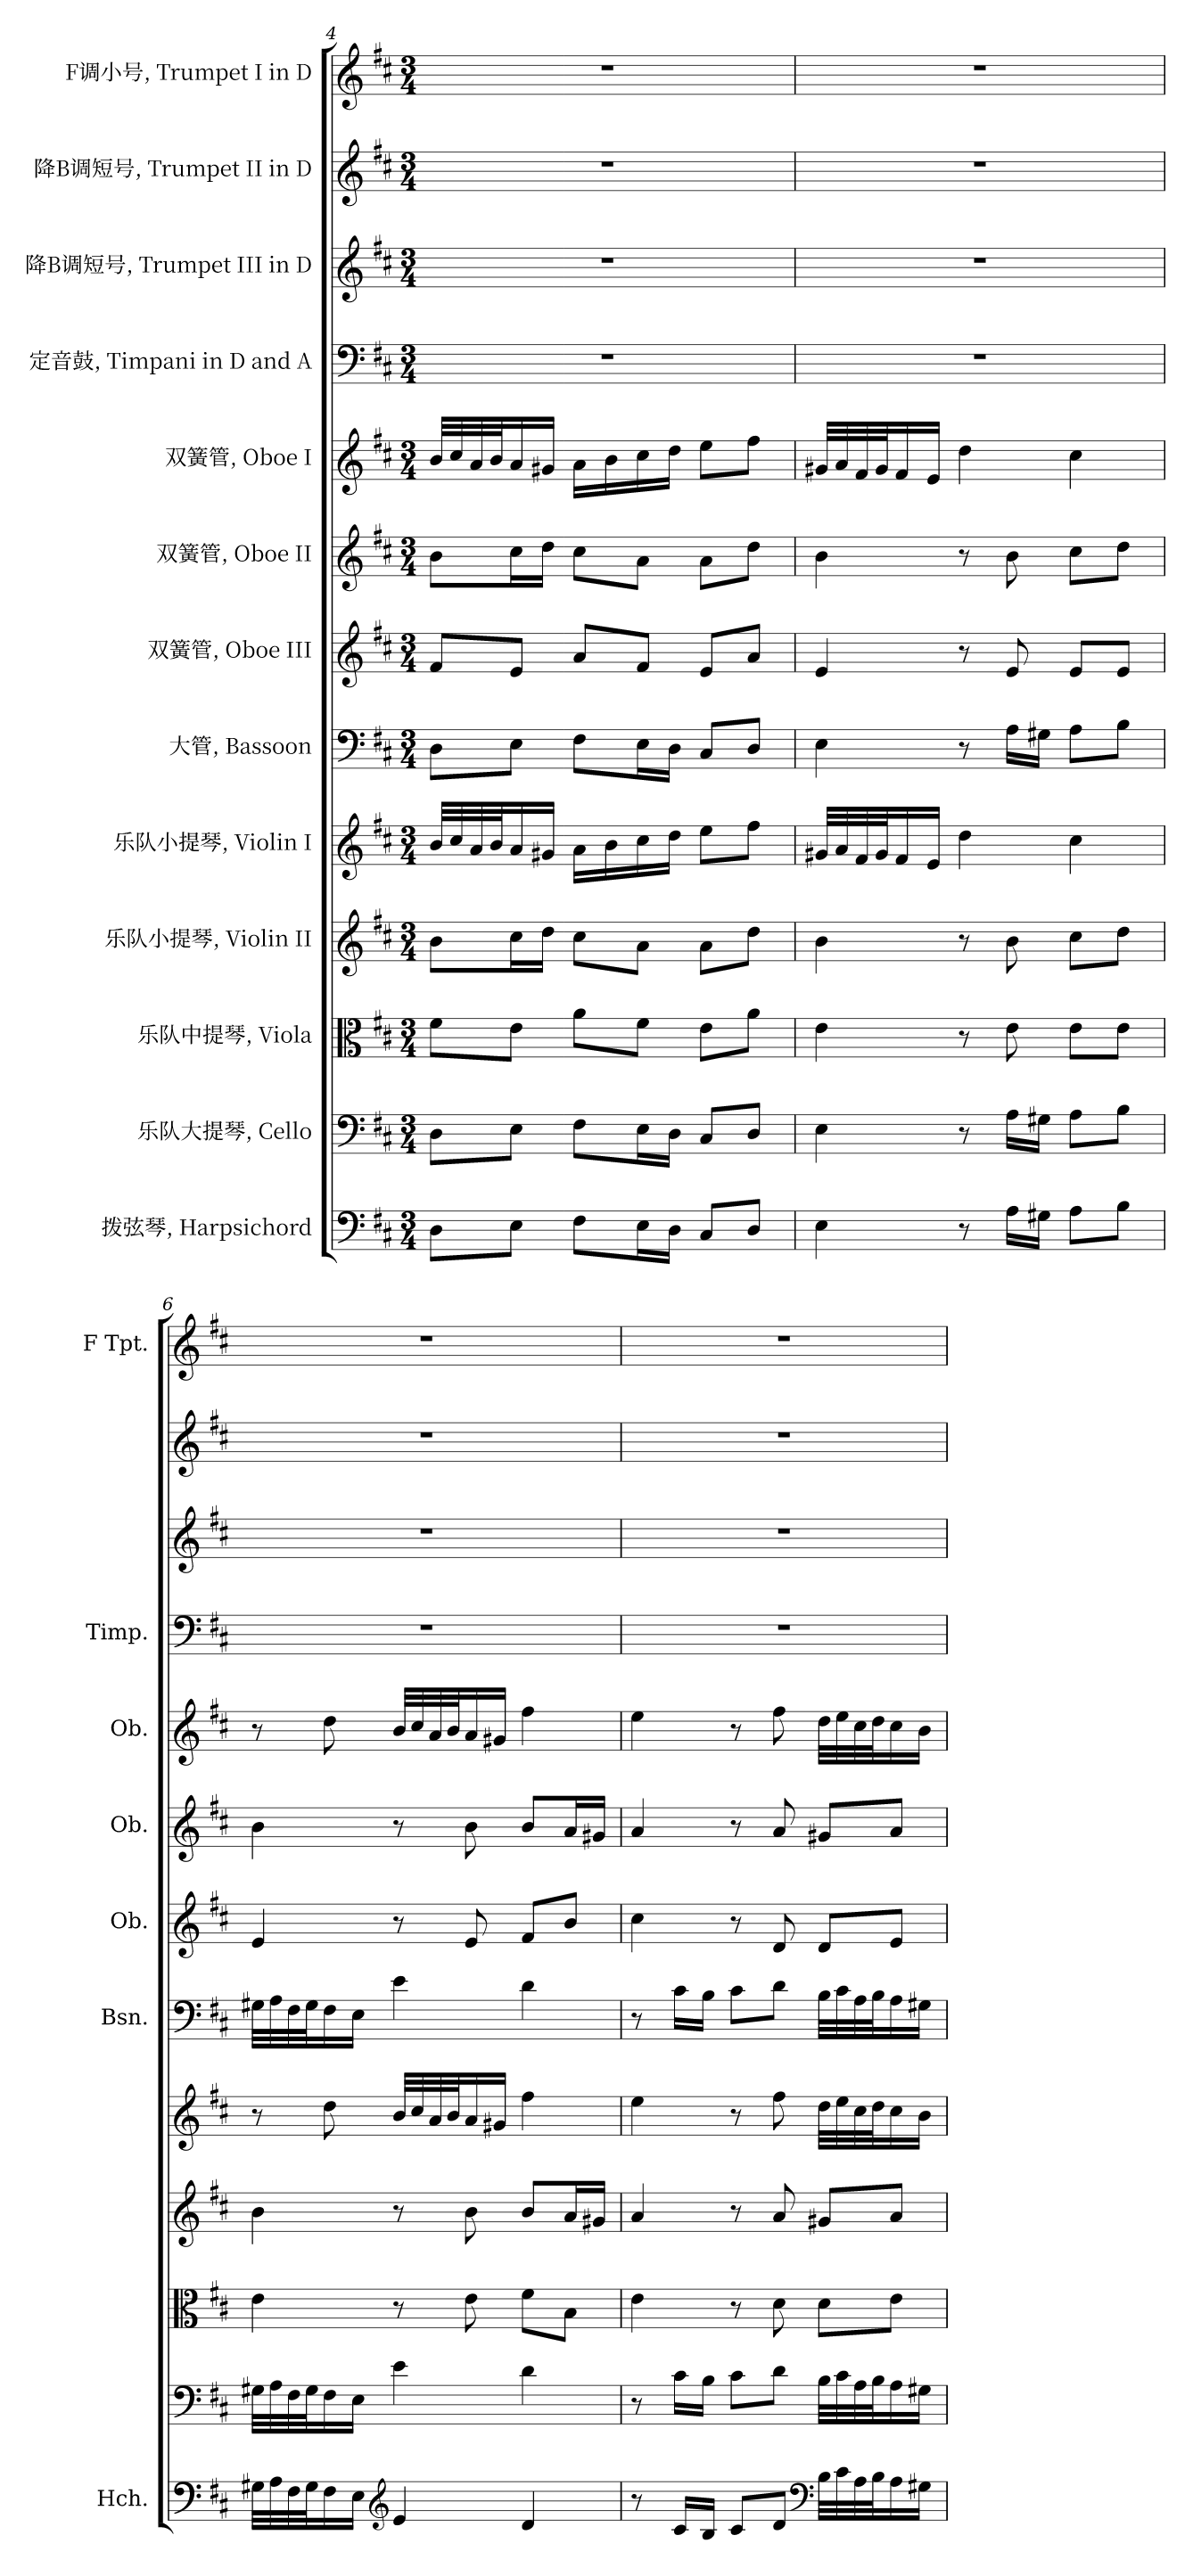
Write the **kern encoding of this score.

**kern	**kern	**kern	**kern	**kern	**kern	**kern	**kern	**kern	**kern	**kern	**kern	**kern
*part13	*part12	*part11	*part10	*part9	*part8	*part7	*part6	*part5	*part4	*part3	*part2	*part1
*staff13	*staff12	*staff11	*staff10	*staff9	*staff8	*staff7	*staff6	*staff5	*staff4	*staff3	*staff2	*staff1
*I"拨弦琴, Harpsichord	*I"乐队大提琴, Cello	*I"乐队中提琴, Viola	*I"乐队小提琴, Violin II	*I"乐队小提琴, Violin I	*I"大管, Bassoon	*I"双簧管, Oboe III	*I"双簧管, Oboe II	*I"双簧管, Oboe I	*I"定音鼓, Timpani in D and A	*I"降B调短号, Trumpet III in D	*I"降B调短号, Trumpet II in D	*I"F调小号, Trumpet I in D
*I'Hch.	*	*	*	*	*I'Bsn.	*I'Ob.	*I'Ob.	*I'Ob.	*I'Timp.	*	*	*I'F Tpt.
*clefF4	*clefF4	*clefC3	*clefG2	*clefG2	*clefF4	*clefG2	*clefG2	*clefG2	*clefF4	*clefG2	*clefG2	*clefG2
*	*	*	*	*	*	*	*	*	*	*ITrd1c2	*ITrd1c2	*ITrd1c2
*k[f#c#]	*k[f#c#]	*k[f#c#]	*k[f#c#]	*k[f#c#]	*k[f#c#]	*k[f#c#]	*k[f#c#]	*k[f#c#]	*k[f#c#]	*k[]	*k[]	*k[]
*M3/4	*M3/4	*M3/4	*M3/4	*M3/4	*M3/4	*M3/4	*M3/4	*M3/4	*M3/4	*M3/4	*M3/4	*M3/4
=4	=4	=4	=4	=4	=4	=4	=4	=4	=4	=4	=4	=4
8D\L	8D\L	8f#\L	8b\L	32b/LLL	8D\L	8f#/L	8b\L	32b/LLL	2.r	2.r	2.r	2.r
.	.	.	.	32cc#/	.	.	.	32cc#/	.	.	.	.
.	.	.	.	32a/	.	.	.	32a/	.	.	.	.
.	.	.	.	32b/J	.	.	.	32b/J	.	.	.	.
8E\J	8E\J	8e\J	16cc#\L	16a/	8E\J	8e/J	16cc#\L	16a/	.	.	.	.
.	.	.	16dd\JJ	16g#X/JJ	.	.	16dd\JJ	16g#X/JJ	.	.	.	.
8F#\L	8F#\L	8a\L	8cc#\L	16a\LL	8F#\L	8a/L	8cc#\L	16a\LL	.	.	.	.
.	.	.	.	16b\	.	.	.	16b\	.	.	.	.
16E\L	16E\L	8f#\J	8a\J	16cc#\	16E\L	8f#/J	8a\J	16cc#\	.	.	.	.
16D\JJ	16D\JJ	.	.	16dd\JJ	16D\JJ	.	.	16dd\JJ	.	.	.	.
8C#/L	8C#/L	8e\L	8a\L	8ee\L	8C#/L	8e/L	8a\L	8ee\L	.	.	.	.
8D/J	8D/J	8a\J	8dd\J	8ff#\J	8D/J	8a/J	8dd\J	8ff#\J	.	.	.	.
!!LO:PB:g=z
=5	=5	=5	=5	=5	=5	=5	=5	=5	=5	=5	=5	=5
4E\	4E\	4e\	4b\	32g#X/LLL	4E\	4e/	4b\	32g#X/LLL	2.r	2.r	2.r	2.r
.	.	.	.	32a/	.	.	.	32a/	.	.	.	.
.	.	.	.	32f#/	.	.	.	32f#/	.	.	.	.
.	.	.	.	32g#/J	.	.	.	32g#/J	.	.	.	.
.	.	.	.	16f#/	.	.	.	16f#/	.	.	.	.
.	.	.	.	16e/JJ	.	.	.	16e/JJ	.	.	.	.
8r	8r	8r	8r	4dd\	8r	8r	8r	4dd\	.	.	.	.
16A\LL	16A\LL	8e\	8b\	.	16A\LL	8e/	8b\	.	.	.	.	.
16G#X\JJ	16G#X\JJ	.	.	.	16G#X\JJ	.	.	.	.	.	.	.
8A\L	8A\L	8e\L	8cc#\L	4cc#\	8A\L	8e/L	8cc#\L	4cc#\	.	.	.	.
8B\J	8B\J	8e\J	8dd\J	.	8B\J	8e/J	8dd\J	.	.	.	.	.
=6	=6	=6	=6	=6	=6	=6	=6	=6	=6	=6	=6	=6
32G#X\LLL	32G#X\LLL	4e\	4b\	8r	32G#X\LLL	4e/	4b\	8r	2.r	2.r	2.r	2.r
32A\	32A\	.	.	.	32A\	.	.	.	.	.	.	.
32F#\	32F#\	.	.	.	32F#\	.	.	.	.	.	.	.
32G#\J	32G#\J	.	.	.	32G#\J	.	.	.	.	.	.	.
16F#\	16F#\	.	.	8dd\	16F#\	.	.	8dd\	.	.	.	.
16E\JJ	16E\JJ	.	.	.	16E\JJ	.	.	.	.	.	.	.
*clefG2	*	*	*	*	*	*	*	*	*	*	*	*
4e/	4e\	8r	8r	32b/LLL	4e\	8r	8r	32b/LLL	.	.	.	.
.	.	.	.	32cc#/	.	.	.	32cc#/	.	.	.	.
.	.	.	.	32a/	.	.	.	32a/	.	.	.	.
.	.	.	.	32b/J	.	.	.	32b/J	.	.	.	.
.	.	8e\	8b\	16a/	.	8e/	8b\	16a/	.	.	.	.
.	.	.	.	16g#X/JJ	.	.	.	16g#X/JJ	.	.	.	.
4d/	4d\	8f#\L	8b/L	4ff#\	4d\	8f#/L	8b/L	4ff#\	.	.	.	.
.	.	8B\J	16a/L	.	.	8b/J	16a/L	.	.	.	.	.
.	.	.	16g#X/JJ	.	.	.	16g#X/JJ	.	.	.	.	.
!!LO:PB:g=z
=7	=7	=7	=7	=7	=7	=7	=7	=7	=7	=7	=7	=7
8r	8r	4e\	4a/	4ee\	8r	4cc#\	4a/	4ee\	2.r	2.r	2.r	2.r
16c#/LL	16c#\LL	.	.	.	16c#\LL	.	.	.	.	.	.	.
16B/JJ	16B\JJ	.	.	.	16B\JJ	.	.	.	.	.	.	.
8c#/L	8c#\L	8r	8r	8r	8c#\L	8r	8r	8r	.	.	.	.
8d/J	8d\J	8d\	8a/	8ff#\	8d\J	8d/	8a/	8ff#\	.	.	.	.
*clefF4	*	*	*	*	*	*	*	*	*	*	*	*
32B\LLL	32B\LLL	8d\L	8g#X/L	32dd\LLL	32B\LLL	8d/L	8g#X/L	32dd\LLL	.	.	.	.
32c#\	32c#\	.	.	32ee\	32c#\	.	.	32ee\	.	.	.	.
32A\	32A\	.	.	32cc#\	32A\	.	.	32cc#\	.	.	.	.
32B\J	32B\J	.	.	32dd\J	32B\J	.	.	32dd\J	.	.	.	.
16A\	16A\	8e\J	8a/J	16cc#\	16A\	8e/J	8a/J	16cc#\	.	.	.	.
16G#X\JJ	16G#X\JJ	.	.	16b\JJ	16G#X\JJ	.	.	16b\JJ	.	.	.	.
=	=	=	=	=	=	=	=	=	=	=	=	=
*-	*-	*-	*-	*-	*-	*-	*-	*-	*-	*-	*-	*-
